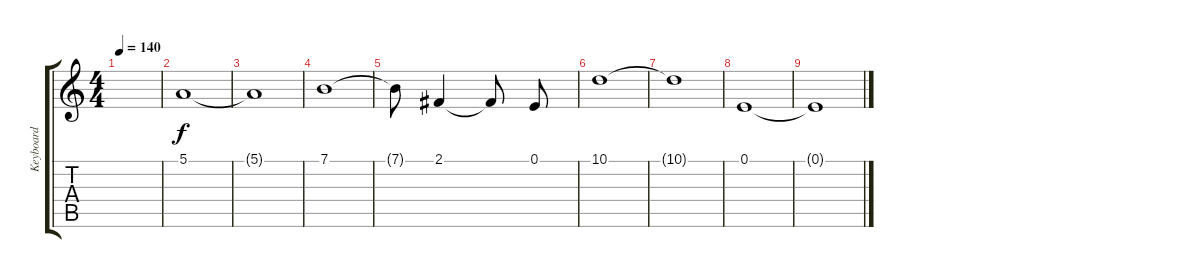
\track ("Keyboard" "Keyboard") {instrument synthbrass1}
\staff {score tabs}
\tuning (E4 B3 G3 D3 A2 E2) {hide}
\ts (4 4)
\tempo 140
\clef g2
\ks c
|
5.1.1 |
5.1{t}.1 |
7.1.1 |
7.1{t}.8 2.1.4 2.1{t}.8 0.1.8 |
10.1.1 |
10.1{t}.1 |
0.1.1 |
0.1{t}.1
